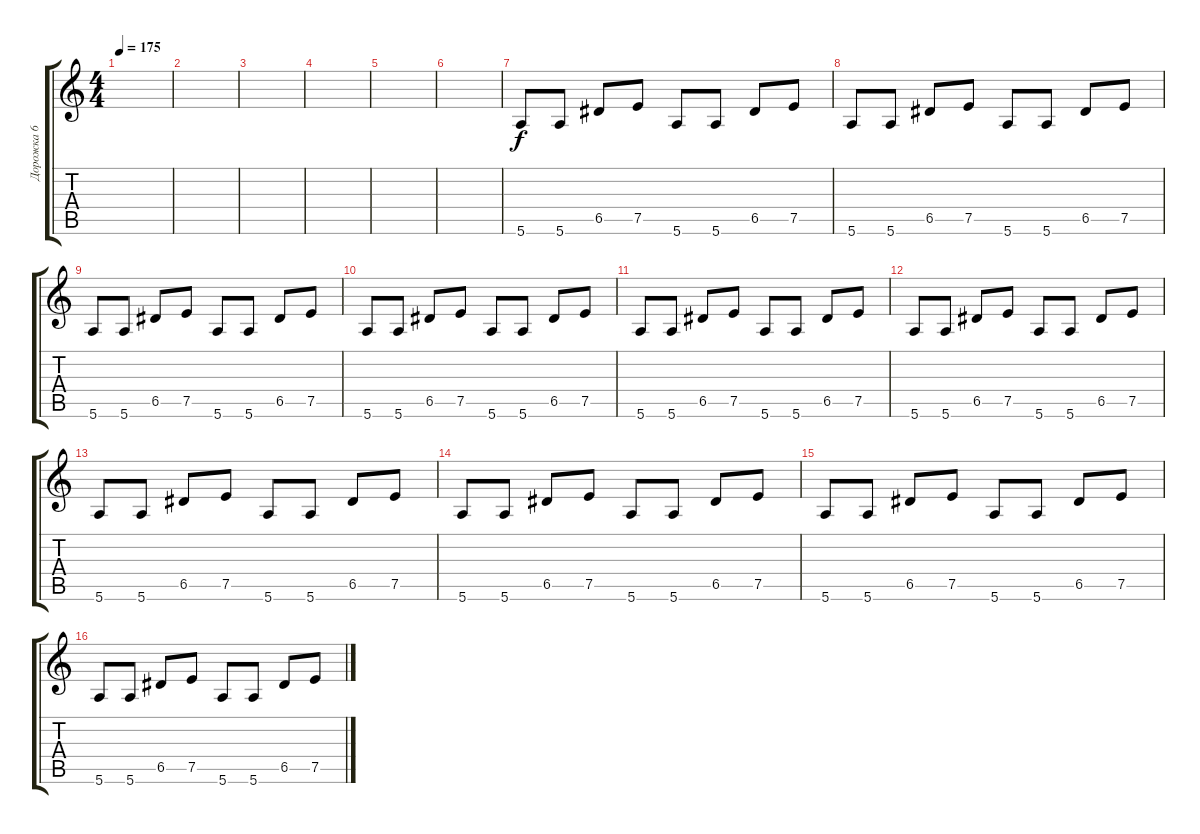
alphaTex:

\track ("Дорожка 6" "Дорожка 6") {instrument distortionguitar}
\staff {score tabs}
\tuning (E4 B3 G3 D3 A2 E2) {hide}
\ts (4 4)
\tempo 175
\clef g2
\ks c
|
|
|
|
|
|
5.6.8 5.6.8 6.5.8 7.5.8 5.6.8 5.6.8 6.5.8 7.5.8 |
5.6.8 5.6.8 6.5.8 7.5.8 5.6.8 5.6.8 6.5.8 7.5.8 |
5.6.8 5.6.8 6.5.8 7.5.8 5.6.8 5.6.8 6.5.8 7.5.8 |
5.6.8 5.6.8 6.5.8 7.5.8 5.6.8 5.6.8 6.5.8 7.5.8 |
5.6.8 5.6.8 6.5.8 7.5.8 5.6.8 5.6.8 6.5.8 7.5.8 |
5.6.8 5.6.8 6.5.8 7.5.8 5.6.8 5.6.8 6.5.8 7.5.8 |
5.6.8 5.6.8 6.5.8 7.5.8 5.6.8 5.6.8 6.5.8 7.5.8 |
5.6.8 5.6.8 6.5.8 7.5.8 5.6.8 5.6.8 6.5.8 7.5.8 |
5.6.8 5.6.8 6.5.8 7.5.8 5.6.8 5.6.8 6.5.8 7.5.8 |
5.6.8 5.6.8 6.5.8 7.5.8 5.6.8 5.6.8 6.5.8 7.5.8
